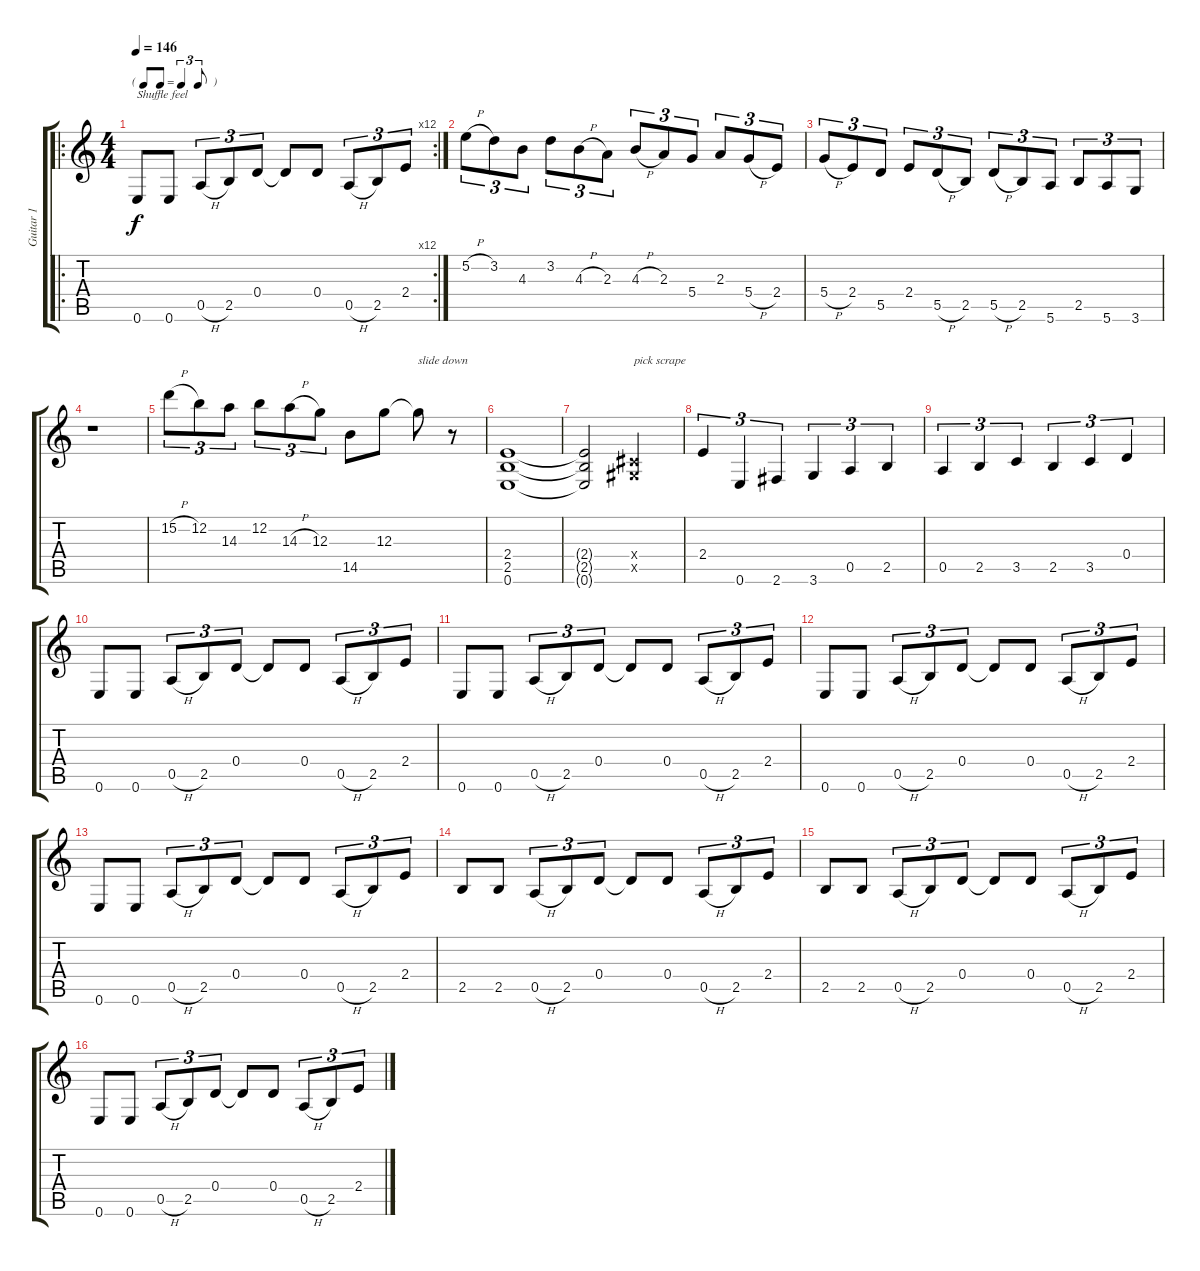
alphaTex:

\track ("Guitar 1" "Guitar 1") {instrument overdrivenguitar}
\staff {score tabs}
\tuning (E4 B3 G3 D3 A2 E2) {hide}
\ro
\rc 12
\ts (4 4)
\tf triplet8th
\tempo 146
\clef g2
\ks c
0.6.8{txt "Shuffle feel" dy f instrument overdrivenguitar} 0.6.8 0.5{h}.8{tu (3 2)} 2.5.8{tu (3 2)} 0.4.8{tu (3 2)} 0.4{t}.8 0.4.8 0.5{h}.8{tu (3 2)} 2.5.8{tu (3 2)} 2.4.8{tu (3 2)} |
5.2{h}.8{tu (3 2)} 3.2.8{tu (3 2)} 4.3.8{tu (3 2)} 3.2.8{tu (3 2)} 4.3{h}.8{tu (3 2)} 2.3.8{tu (3 2)} 4.3{h}.8{tu (3 2)} 2.3.8{tu (3 2)} 5.4.8{tu (3 2)} 2.3.8{tu (3 2)} 5.4{h}.8{tu (3 2)} 2.4.8{tu (3 2)} |
5.4{h}.8{tu (3 2)} 2.4.8{tu (3 2)} 5.5.8{tu (3 2)} 2.4.8{tu (3 2)} 5.5{h}.8{tu (3 2)} 2.5.8{tu (3 2)} 5.5{h}.8{tu (3 2)} 2.5.8{tu (3 2)} 5.6.8{tu (3 2)} 2.5.8{tu (3 2)} 5.6.8{tu (3 2)} 3.6.8{tu (3 2)} |
r.1 |
15.2{h}.8{tu (3 2)} 12.2.8{tu (3 2)} 14.3.8{tu (3 2)} 12.2.8{tu (3 2)} 14.3{h}.8{tu (3 2)} 12.3.8{tu (3 2)} 14.5.8 12.3.8 12.3{t}.8{txt "slide down"} r.8 |
(2.4 2.5 0.6).1 |
(2.4{t} 2.5{t} 0.6{t}).2 (-1.4{x} -1.5{x}).2{txt "pick scrape"} |
2.4.4{tu (3 2)} 0.6.4{tu (3 2)} 2.6.4{tu (3 2)} 3.6.4{tu (3 2)} 0.5.4{tu (3 2)} 2.5.4{tu (3 2)} |
0.5.4{tu (3 2)} 2.5.4{tu (3 2)} 3.5.4{tu (3 2)} 2.5.4{tu (3 2)} 3.5.4{tu (3 2)} 0.4.4{tu (3 2)} |
0.6.8 0.6.8 0.5{h}.8{tu (3 2)} 2.5.8{tu (3 2)} 0.4.8{tu (3 2)} 0.4{t}.8 0.4.8 0.5{h}.8{tu (3 2)} 2.5.8{tu (3 2)} 2.4.8{tu (3 2)} |
0.6.8 0.6.8 0.5{h}.8{tu (3 2)} 2.5.8{tu (3 2)} 0.4.8{tu (3 2)} 0.4{t}.8 0.4.8 0.5{h}.8{tu (3 2)} 2.5.8{tu (3 2)} 2.4.8{tu (3 2)} |
0.6.8 0.6.8 0.5{h}.8{tu (3 2)} 2.5.8{tu (3 2)} 0.4.8{tu (3 2)} 0.4{t}.8 0.4.8 0.5{h}.8{tu (3 2)} 2.5.8{tu (3 2)} 2.4.8{tu (3 2)} |
0.6.8 0.6.8 0.5{h}.8{tu (3 2)} 2.5.8{tu (3 2)} 0.4.8{tu (3 2)} 0.4{t}.8 0.4.8 0.5{h}.8{tu (3 2)} 2.5.8{tu (3 2)} 2.4.8{tu (3 2)} |
2.5.8 2.5.8 0.5{h}.8{tu (3 2)} 2.5.8{tu (3 2)} 0.4.8{tu (3 2)} 0.4{t}.8 0.4.8 0.5{h}.8{tu (3 2)} 2.5.8{tu (3 2)} 2.4.8{tu (3 2)} |
2.5.8 2.5.8 0.5{h}.8{tu (3 2)} 2.5.8{tu (3 2)} 0.4.8{tu (3 2)} 0.4{t}.8 0.4.8 0.5{h}.8{tu (3 2)} 2.5.8{tu (3 2)} 2.4.8{tu (3 2)} |
0.6.8 0.6.8 0.5{h}.8{tu (3 2)} 2.5.8{tu (3 2)} 0.4.8{tu (3 2)} 0.4{t}.8 0.4.8 0.5{h}.8{tu (3 2)} 2.5.8{tu (3 2)} 2.4.8{tu (3 2)}
